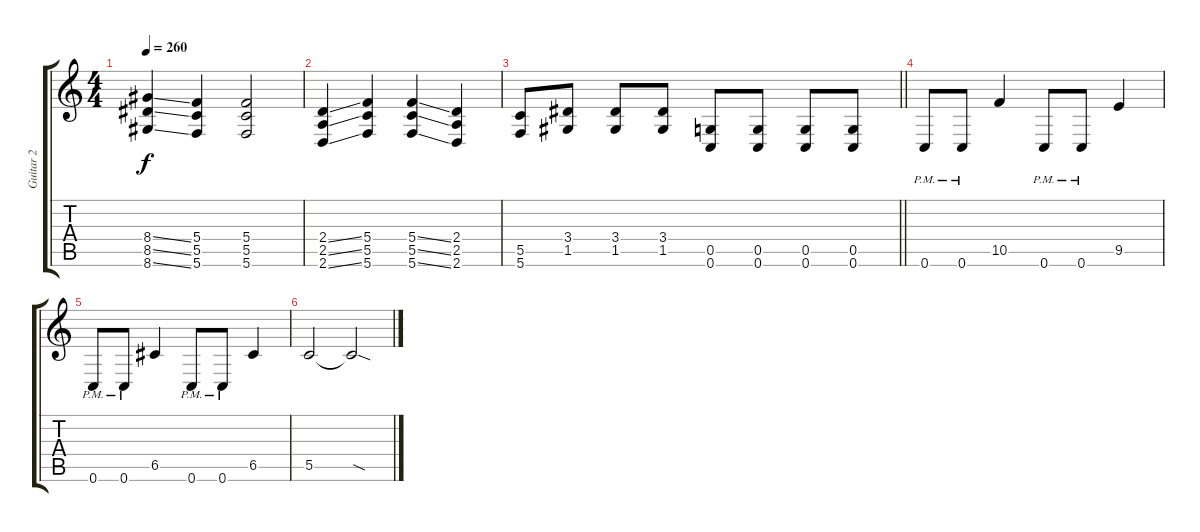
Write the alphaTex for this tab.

\track ("Guitar 2" "Guitar 2") {instrument distortionguitar}
\staff {score tabs}
\tuning (D4 A3 F3 C3 G2 C2) {hide}
\ts (4 4)
\tempo 260
\clef g2
\ks c
(8.4{ss} 8.5{ss} 8.6{ss}).4{dy f} (5.4 5.5 5.6).4 (5.4 5.5 5.6).2 |
(2.4{ss} 2.5{ss} 2.6{ss}).4 (5.4 5.5 5.6).4 (5.4{ss} 5.5{ss} 5.6{ss}).4 (2.4 2.5 2.6).4 |
\barLineRight lightlight
(5.5 5.6).8 (3.4 1.5).8 (3.4 1.5).8 (3.4 1.5).8 (0.5 0.6).8 (0.5 0.6).8 (0.5 0.6).8 (0.5 0.6).8 |
0.6{pm}.8 0.6{pm}.8 10.5.4 0.6{pm}.8 0.6{pm}.8 9.5.4 |
0.6{pm}.8 0.6{pm}.8 6.5.4 0.6{pm}.8 0.6{pm}.8 6.5.4 |
5.5.2 5.5{sod t}.2
